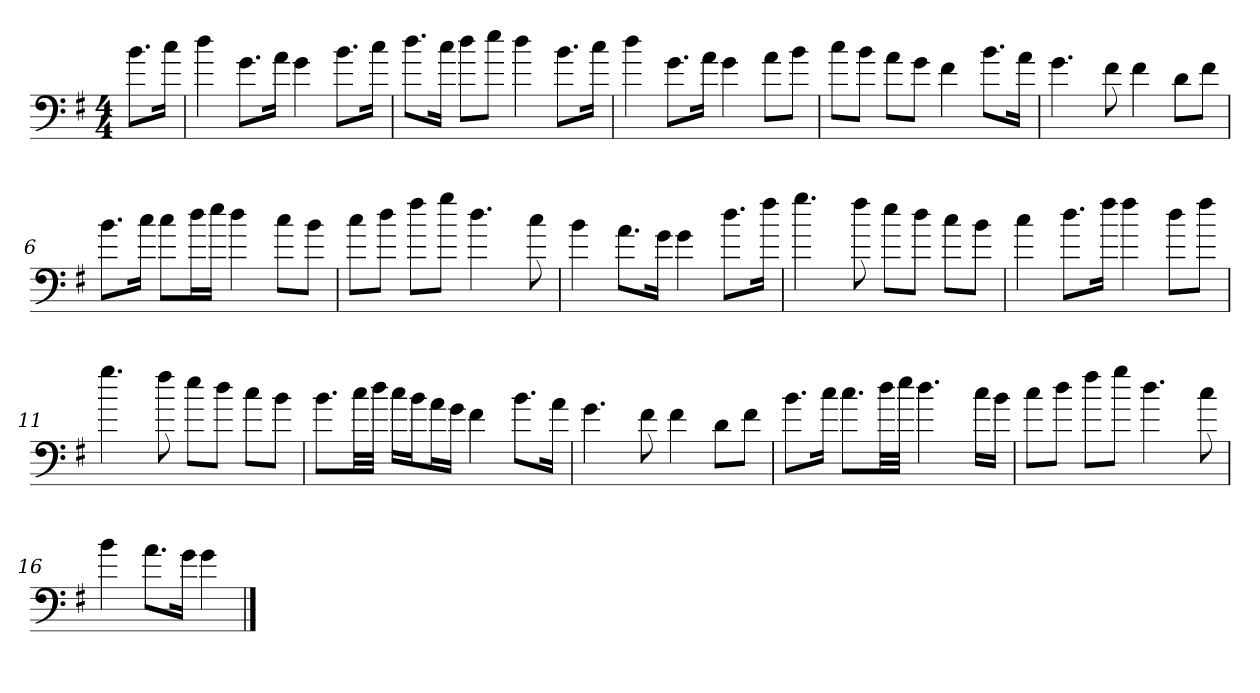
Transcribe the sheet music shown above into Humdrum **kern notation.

**kern
*part1
*staff1
*clefF4
*k[f#]
*G:
*M4/4
=
8.b\L
16cc\Jk
=1
4dd
8.g\L
16a\Jk
4g
8.b\L
16cc\Jk
=2
8.dd\L
16cc\Jk
8dd\L
8ee\J
4dd
8.b\L
16cc\Jk
=3
4dd
8.g\L
16a\Jk
4g
8a\L
8b\J
=4
8cc\L
8b\J
8a\L
8g\J
4f#
8.b\L
16a\Jk
=5
4.g
8f#
4f#
8d\L
8f#\J
=6
8.b\L
16cc\Jk
8cc\L
16dd\L
16ee\JJ
4dd
8cc\L
8b\J
=7
8cc\L
8dd\J
8ff#\L
8gg\J
4.dd
8cc
=8
4b
8.a\L
16g\Jk
4g
8.dd\L
16ff#\Jk
=9
4.gg
8ff#
8ee\L
8dd\J
8cc\L
8b\J
=10
4cc
8.dd\L
16ff#\Jk
4ff#
8dd\L
8ff#\J
=11
4.gg
8ff#
8ee\L
8dd\J
8cc\L
8b\J
=12
8.b\L
32cc\LL
32dd\JJJ
16cc\LL
16b\J
16a\L
16g\JJ
4f#
8.b\L
16a\Jk
=13
4.g
8f#
4f#
8d\L
8f#\J
=14
8.b\L
16cc\Jk
8.cc\L
32dd\LL
32ee\JJJ
4.dd
16cc\LL
16b\JJ
=15
8cc\L
8dd\J
8ff#\L
8gg\J
4.dd
8cc
=16
4b
8.a\L
16g\Jk
4g
==
*-
